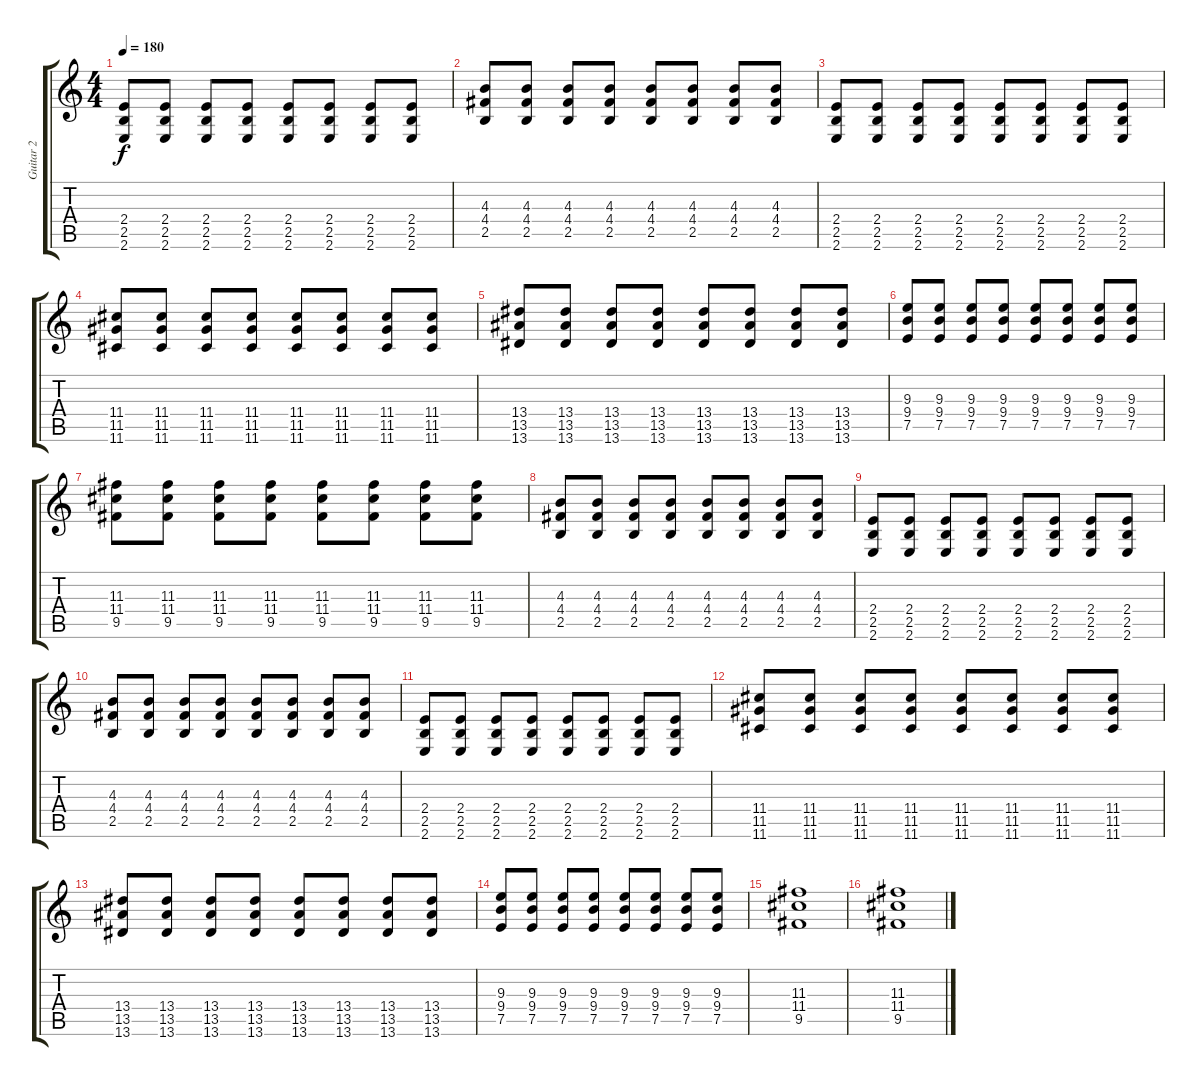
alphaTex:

\track ("Guitar 2" "Guitar 2") {instrument distortionguitar}
\staff {score tabs}
\tuning (E4 B3 G3 D3 A2 D2) {hide}
\ts (4 4)
\tempo 180
\clef g2
\ks c
(2.4 2.5 2.6).8{dy f} (2.4 2.5 2.6).8 (2.4 2.5 2.6).8 (2.4 2.5 2.6).8 (2.4 2.5 2.6).8 (2.4 2.5 2.6).8 (2.4 2.5 2.6).8 (2.4 2.5 2.6).8 |
(4.3 4.4 2.5).8 (4.3 4.4 2.5).8 (4.3 4.4 2.5).8 (4.3 4.4 2.5).8 (4.3 4.4 2.5).8 (4.3 4.4 2.5).8 (4.3 4.4 2.5).8 (4.3 4.4 2.5).8 |
(2.4 2.5 2.6).8 (2.4 2.5 2.6).8 (2.4 2.5 2.6).8 (2.4 2.5 2.6).8 (2.4 2.5 2.6).8 (2.4 2.5 2.6).8 (2.4 2.5 2.6).8 (2.4 2.5 2.6).8 |
(11.4 11.5 11.6).8 (11.4 11.5 11.6).8 (11.4 11.5 11.6).8 (11.4 11.5 11.6).8 (11.4 11.5 11.6).8 (11.4 11.5 11.6).8 (11.4 11.5 11.6).8 (11.4 11.5 11.6).8 |
(13.4 13.5 13.6).8 (13.4 13.5 13.6).8 (13.4 13.5 13.6).8 (13.4 13.5 13.6).8 (13.4 13.5 13.6).8 (13.4 13.5 13.6).8 (13.4 13.5 13.6).8 (13.4 13.5 13.6).8 |
(9.3 9.4 7.5).8 (9.3 9.4 7.5).8 (9.3 9.4 7.5).8 (9.3 9.4 7.5).8 (9.3 9.4 7.5).8 (9.3 9.4 7.5).8 (9.3 9.4 7.5).8 (9.3 9.4 7.5).8 |
(11.3 11.4 9.5).8 (11.3 11.4 9.5).8 (11.3 11.4 9.5).8 (11.3 11.4 9.5).8 (11.3 11.4 9.5).8 (11.3 11.4 9.5).8 (11.3 11.4 9.5).8 (11.3 11.4 9.5).8 |
(4.3 4.4 2.5).8{volume 10} (4.3 4.4 2.5).8 (4.3 4.4 2.5).8 (4.3 4.4 2.5).8 (4.3 4.4 2.5).8 (4.3 4.4 2.5).8 (4.3 4.4 2.5).8 (4.3 4.4 2.5).8 |
(2.4 2.5 2.6).8 (2.4 2.5 2.6).8 (2.4 2.5 2.6).8 (2.4 2.5 2.6).8 (2.4 2.5 2.6).8 (2.4 2.5 2.6).8 (2.4 2.5 2.6).8 (2.4 2.5 2.6).8 |
(4.3 4.4 2.5).8 (4.3 4.4 2.5).8 (4.3 4.4 2.5).8 (4.3 4.4 2.5).8 (4.3 4.4 2.5).8 (4.3 4.4 2.5).8 (4.3 4.4 2.5).8 (4.3 4.4 2.5).8 |
(2.4 2.5 2.6).8 (2.4 2.5 2.6).8 (2.4 2.5 2.6).8 (2.4 2.5 2.6).8 (2.4 2.5 2.6).8 (2.4 2.5 2.6).8 (2.4 2.5 2.6).8 (2.4 2.5 2.6).8 |
(11.4 11.5 11.6).8 (11.4 11.5 11.6).8 (11.4 11.5 11.6).8 (11.4 11.5 11.6).8 (11.4 11.5 11.6).8 (11.4 11.5 11.6).8 (11.4 11.5 11.6).8 (11.4 11.5 11.6).8 |
(13.4 13.5 13.6).8 (13.4 13.5 13.6).8 (13.4 13.5 13.6).8 (13.4 13.5 13.6).8 (13.4 13.5 13.6).8 (13.4 13.5 13.6).8 (13.4 13.5 13.6).8 (13.4 13.5 13.6).8 |
(9.3 9.4 7.5).8 (9.3 9.4 7.5).8 (9.3 9.4 7.5).8 (9.3 9.4 7.5).8 (9.3 9.4 7.5).8 (9.3 9.4 7.5).8 (9.3 9.4 7.5).8 (9.3 9.4 7.5).8 |
(11.3 11.4 9.5).1 |
(11.3 11.4 9.5).1
